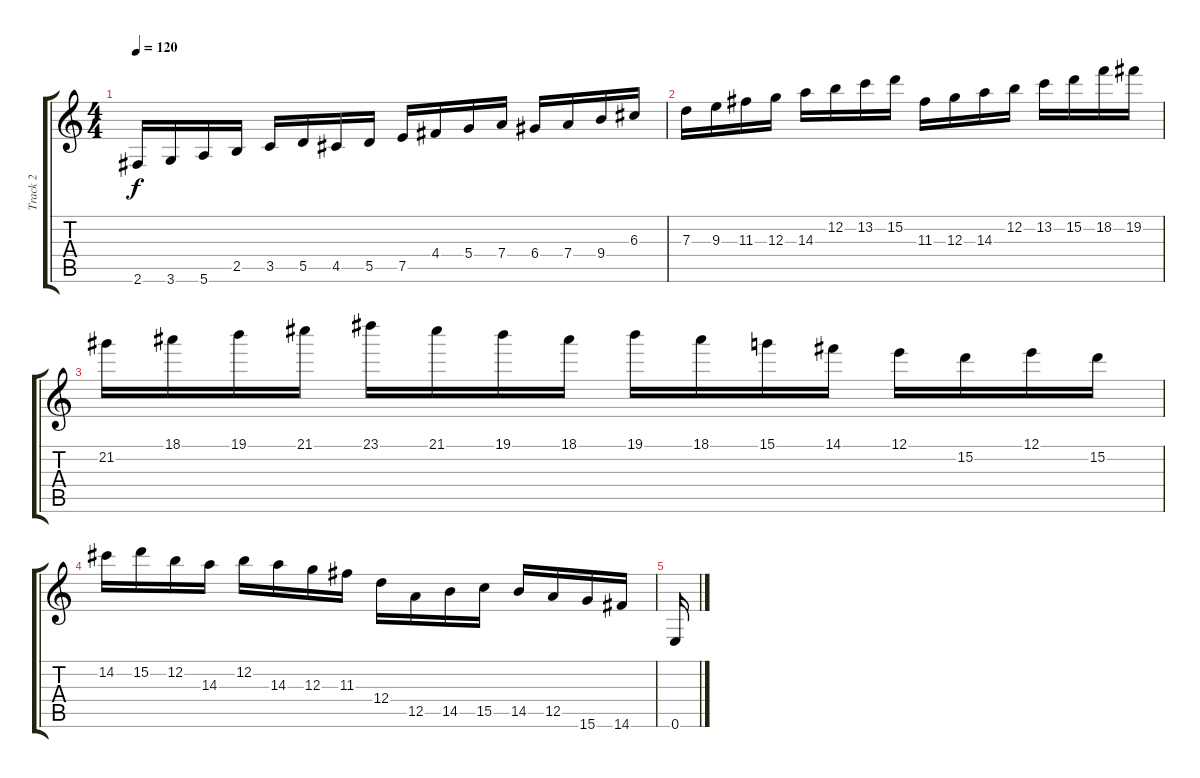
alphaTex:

\track ("Track 2" "Track 2") {instrument overdrivenguitar}
\staff {score tabs}
\tuning (E4 B3 G3 D3 A2 E2) {hide}
\ts (4 4)
\tempo 120
\clef g2
\ks c
2.6.16{dy f} 3.6.16 5.6.16 2.5.16 3.5.16 5.5.16 4.5.16 5.5.16 7.5.16 4.4.16 5.4.16 7.4.16 6.4.16 7.4.16 9.4.16 6.3.16 |
7.3.16 9.3.16 11.3.16 12.3.16 14.3.16 12.2.16 13.2.16 15.2.16 11.3.16 12.3.16 14.3.16 12.2.16 13.2.16 15.2.16 18.2.16 19.2.16 |
21.2.16 18.1.16 19.1.16 21.1.16 23.1.16 21.1.16 19.1.16 18.1.16 19.1.16 18.1.16 15.1.16 14.1.16 12.1.16 15.2.16 12.1.16 15.2.16 |
14.2.16 15.2.16 12.2.16 14.3.16 12.2.16 14.3.16 12.3.16 11.3.16 12.4.16 12.5.16 14.5.16 15.5.16 14.5.16 12.5.16 15.6.16 14.6.16 |
0.6.16
